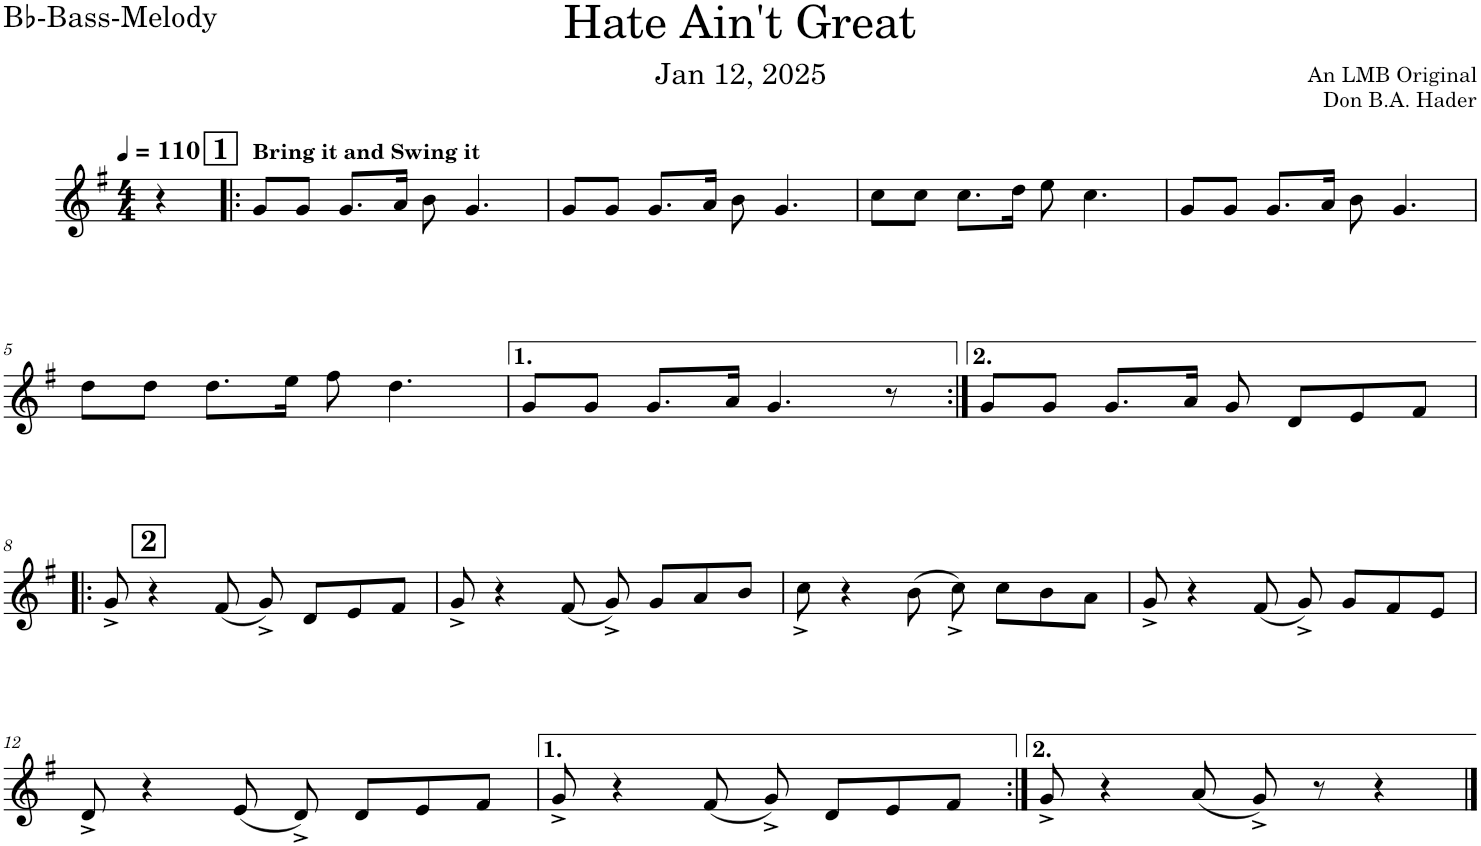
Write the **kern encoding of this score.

**kern
*part1
*staff1
*I"Bass 1 - Tenor Sax
*I'T. Sax. 3
*clefG2
*Trd8c14
*k[f#]
*M4/4
=
4r
=1!|:
8g/L
8g/J
8.g/L
16a/Jk
8b\
4.g/
=2
8g/L
8g/J
8.g/L
16a/Jk
8b\
4.g/
=3
8cc\L
8cc\J
8.cc\L
16dd\Jk
8ee\
4.cc\
=4
8g/L
8g/J
8.g/L
16a/Jk
8b\
4.g/
!!LO:LB:g=z
=5
8dd\L
8dd\J
8.dd\L
16ee\Jk
8ff#\
4.dd\
=6
8g/L
8g/J
8.g/L
16a/Jk
4.g/
8r
=7:|!
8g/L
8g/J
8.g/L
16a/Jk
8g/
8d/L
8e/
8f#/J
!!LO:LB:g=z
=8!|:
8g^</
4r
(8f#/
8g^</)
8d/L
8e/
8f#/J
=9
8g^/
4r
(8f#/
8g^</)
8g/L
8a/
8b/J
=10
8cc^<\
4r
(8b\
8cc^<\)
8cc\L
8b\
8a\J
=11
8g^/
4r
(8f#/
8g^</)
8g/L
8f#/
8e/J
!!LO:LB:g=z
=12
8d^/
4r
(8e/
8d^</)
8d/L
8e/
8f#/J
=13
8g^/
4r
(8f#/
8g^</)
8d/L
8e/
8f#/J
=14:|!
8g^/
4r
(8a/
8g^</)
8r
4r
==
*-
